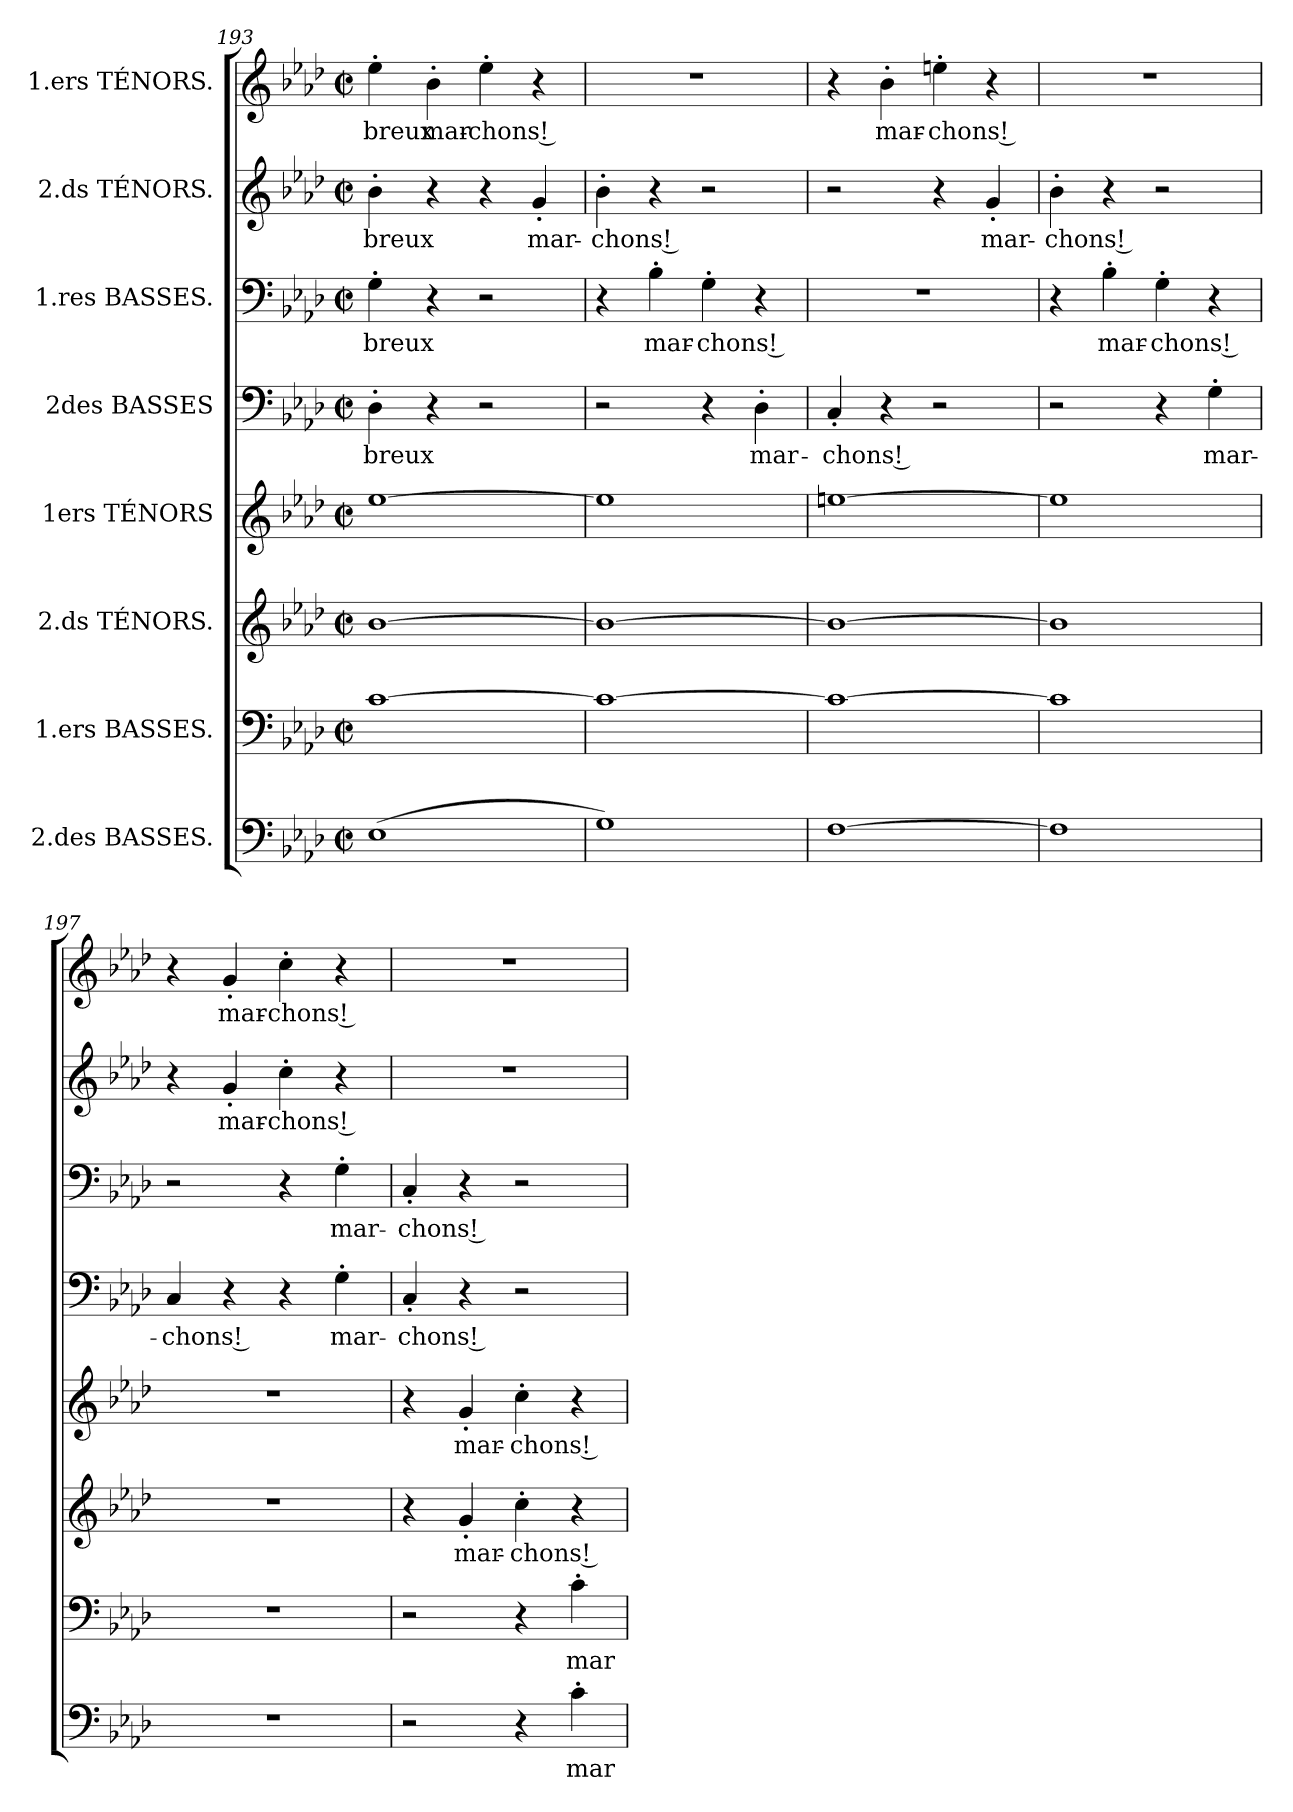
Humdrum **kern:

**kern	**text	**kern	**text	**kern	**text	**kern	**text	**kern	**text	**kern	**text	**kern	**text	**kern	**text
*part8	*part8	*part7	*part7	*part6	*part6	*part5	*part5	*part4	*part4	*part3	*part3	*part2	*part2	*part1	*part1
*staff8	*staff8	*staff7	*staff7	*staff6	*staff6	*staff5	*staff5	*staff4	*staff4	*staff3	*staff3	*staff2	*staff2	*staff1	*staff1
*I"2.des BASSES.	*	*I"1.ers BASSES.	*	*I"2.ds TÉNORS.	*	*I"1ers TÉNORS	*	*I"2des BASSES	*	*I"1.res BASSES.	*	*I"2.ds TÉNORS.	*	*I"1.ers TÉNORS.	*
*clefF4	*	*clefF4	*	*clefG2	*	*clefG2	*	*clefF4	*	*clefF4	*	*clefG2	*	*clefG2	*
*	*	*	*	*ITrd7c12	*	*ITrd7c12	*	*	*	*	*	*ITrd7c12	*	*ITrd7c12	*
*k[b-e-a-d-]	*	*k[b-e-a-d-]	*	*k[b-e-a-d-]	*	*k[b-e-a-d-]	*	*k[b-e-a-d-]	*	*k[b-e-a-d-]	*	*k[b-e-a-d-]	*	*k[b-e-a-d-]	*
*M2/2	*	*M2/2	*	*M2/2	*	*M2/2	*	*M2/2	*	*M2/2	*	*M2/2	*	*M2/2	*
*met(c|)	*	*met(c|)	*	*met(c|)	*	*met(c|)	*	*met(c|)	*	*met(c|)	*	*met(c|)	*	*met(c|)	*
=193	=193	=193	=193	=193	=193	=193	=193	=193	=193	=193	=193	=193	=193	=193	=193
(1E-\	.	[1c\	.	[1B-\	.	[1e-\	.	4D-'\	-breux	4G'\	-breux	4B-'\	-breux	4e-'\	-breux
.	.	.	.	.	.	.	.	4r	.	4r	.	4r	.	4B-'\	mar-
.	.	.	.	.	.	.	.	2r	.	2r	.	4r	.	4e-'\	-chons !
.	.	.	.	.	.	.	.	.	.	.	.	4G'/	mar-	4r	.
=194	=194	=194	=194	=194	=194	=194	=194	=194	=194	=194	=194	=194	=194	=194	=194
1G\)	.	1c\_	.	1B-\_	.	1e-\]	.	2r	.	4r	.	4B-'\	-chons !	1r	.
.	.	.	.	.	.	.	.	.	.	4B-'\	mar-	4r	.	.	.
.	.	.	.	.	.	.	.	4r	.	4G'\	-chons !	2r	.	.	.
.	.	.	.	.	.	.	.	4D-'\	mar-	4r	.	.	.	.	.
!!LO:LB:g=z
=195	=195	=195	=195	=195	=195	=195	=195	=195	=195	=195	=195	=195	=195	=195	=195
[1F\	.	1c\_	.	1B-\_	.	[1en\	.	4C'/	-chons !	1r	.	2r	.	4r	.
.	.	.	.	.	.	.	.	4r	.	.	.	.	.	4B-'\	mar-
.	.	.	.	.	.	.	.	2r	.	.	.	4r	.	4en'\	-chons !
.	.	.	.	.	.	.	.	.	.	.	.	4G'/	mar-	4r	.
=196	=196	=196	=196	=196	=196	=196	=196	=196	=196	=196	=196	=196	=196	=196	=196
1F\]	.	1c\]	.	1B-\]	.	1e\]	.	2r	.	4r	.	4B-'\	-chons !	1r	.
.	.	.	.	.	.	.	.	.	.	4B-'\	mar-	4r	.	.	.
.	.	.	.	.	.	.	.	4r	.	4G'\	-chons !	2r	.	.	.
.	.	.	.	.	.	.	.	4G'\	mar-	4r	.	.	.	.	.
=197	=197	=197	=197	=197	=197	=197	=197	=197	=197	=197	=197	=197	=197	=197	=197
1r	.	1r	.	1r	.	1r	.	4C/	-chons !	2r	.	4r	.	4r	.
.	.	.	.	.	.	.	.	4r	.	.	.	4G'/	mar-	4G'/	mar-
.	.	.	.	.	.	.	.	4r	.	4r	.	4c'\	-chons !	4c'\	-chons !
.	.	.	.	.	.	.	.	4G'\	mar-	4G'\	mar-	4r	.	4r	.
=198	=198	=198	=198	=198	=198	=198	=198	=198	=198	=198	=198	=198	=198	=198	=198
2r	.	2r	.	4r	.	4r	.	4C'/	-chons !	4C'/	-chons !	1r	.	1r	.
.	.	.	.	4G'/	mar-	4G'/	mar-	4r	.	4r	.	.	.	.	.
4r	.	4r	.	4c'\	-chons !	4c'\	-chons !	2r	.	2r	.	.	.	.	.
4c'\	mar-	4c'\	mar-	4r	.	4r	.	.	.	.	.	.	.	.	.
=	=	=	=	=	=	=	=	=	=	=	=	=	=	=	=
*-	*-	*-	*-	*-	*-	*-	*-	*-	*-	*-	*-	*-	*-	*-	*-
